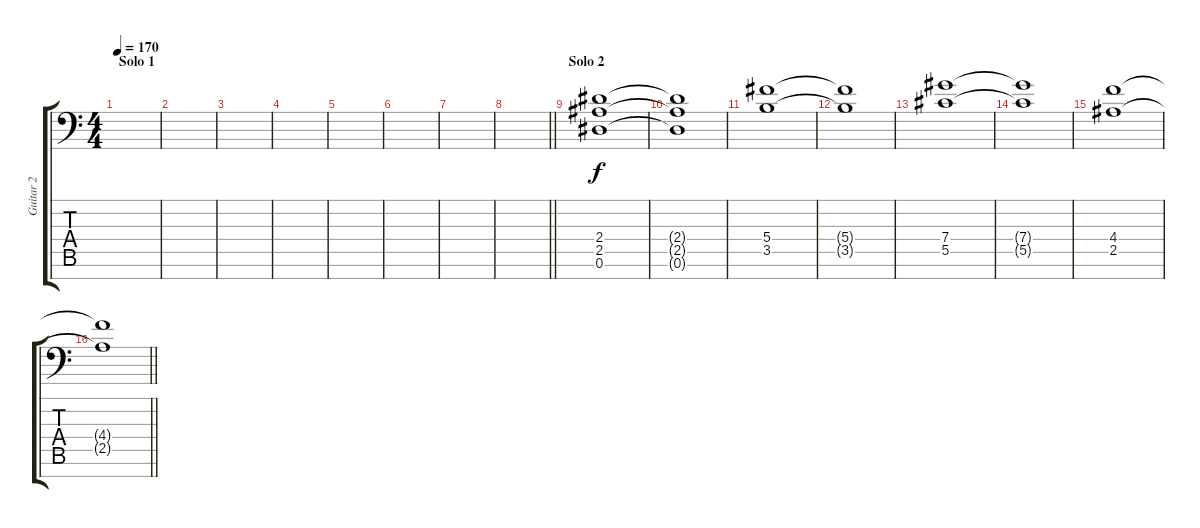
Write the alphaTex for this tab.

\track ("Guitar 2" "Guitar 2") {instrument distortionguitar}
\staff {score tabs}
\tuning (Eb4 Bb3 Gb3 Db3 Ab2 Eb2 Bb1) {hide}
\ts (4 4)
\section ("" "Solo 1")
\tempo 170
\clef f4
\ks c
|
|
|
|
|
|
|
\barLineRight lightlight
|
\section ("" "Solo 2")
(2.4 2.5 0.6).1 |
(2.4{t} 2.5{t} 0.6{t}).1 |
(5.4 3.5).1 |
(5.4{t} 3.5{t}).1 |
(7.4 5.5).1 |
(7.4{t} 5.5{t}).1 |
(4.4 2.5).1 |
\barLineRight lightlight
(4.4{t} 2.5{t}).1
